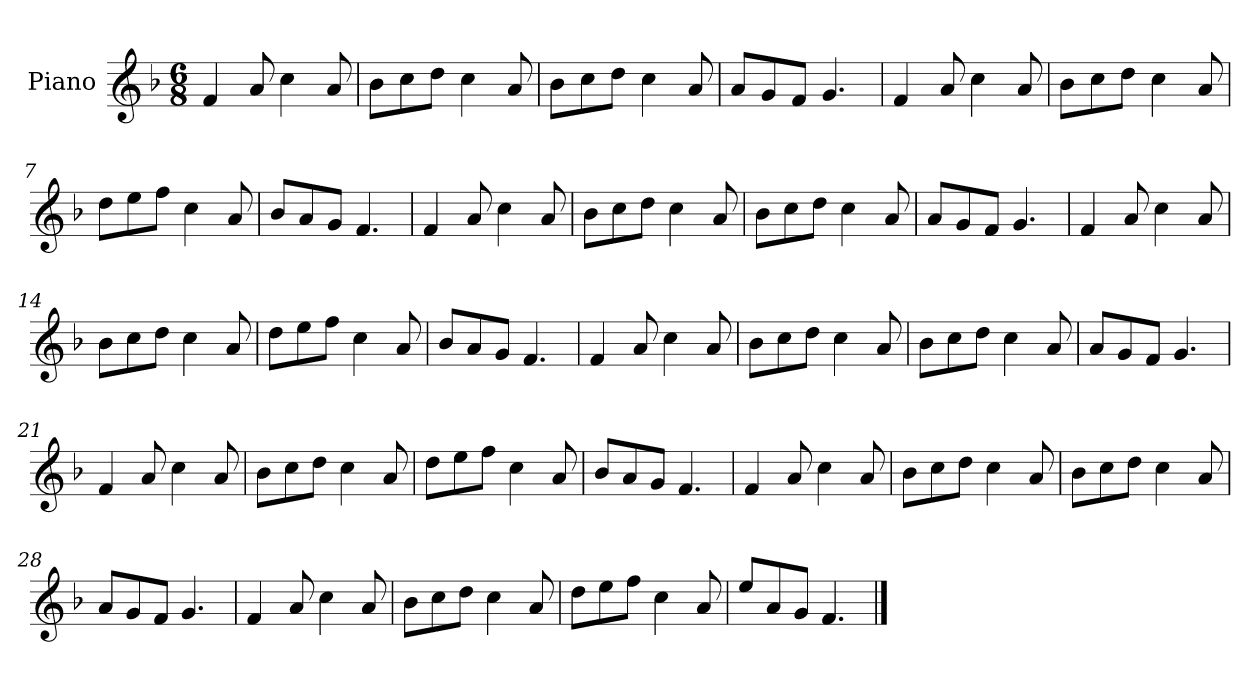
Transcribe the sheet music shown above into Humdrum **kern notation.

**kern
*part1
*staff1
*I"Piano
*I'Pno
*clefG2
*k[b-]
*M6/8
=1
4f/
8a/
4cc\
8a/
=2
8b-\L
8cc\
8dd\J
4cc\
8a/
=3
8b-\L
8cc\
8dd\J
4cc\
8a/
=4
8a/L
8g/
8f/J
4.g/
=5
4f/
8a/
4cc\
8a/
=6
8b-\L
8cc\
8dd\J
4cc\
8a/
=7
8dd\L
8ee\
8ff\J
4cc\
8a/
=8
8b-/L
8a/
8g/J
4.f/
=9
4f/
8a/
4cc\
8a/
=10
8b-\L
8cc\
8dd\J
4cc\
8a/
=11
8b-\L
8cc\
8dd\J
4cc\
8a/
=12
8a/L
8g/
8f/J
4.g/
=13
4f/
8a/
4cc\
8a/
=14
8b-\L
8cc\
8dd\J
4cc\
8a/
=15
8dd\L
8ee\
8ff\J
4cc\
8a/
=16
8b-/L
8a/
8g/J
4.f/
=17
4f/
8a/
4cc\
8a/
=18
8b-\L
8cc\
8dd\J
4cc\
8a/
=19
8b-\L
8cc\
8dd\J
4cc\
8a/
=20
8a/L
8g/
8f/J
4.g/
=21
4f/
8a/
4cc\
8a/
=22
8b-\L
8cc\
8dd\J
4cc\
8a/
=23
8dd\L
8ee\
8ff\J
4cc\
8a/
=24
8b-/L
8a/
8g/J
4.f/
=25
4f/
8a/
4cc\
8a/
=26
8b-\L
8cc\
8dd\J
4cc\
8a/
=27
8b-\L
8cc\
8dd\J
4cc\
8a/
=28
8a/L
8g/
8f/J
4.g/
=29
4f/
8a/
4cc\
8a/
=30
8b-\L
8cc\
8dd\J
4cc\
8a/
=31
8dd\L
8ee\
8ff\J
4cc\
8a/
=32
8ee/L
8a/
8g/J
4.f/
==
*-
